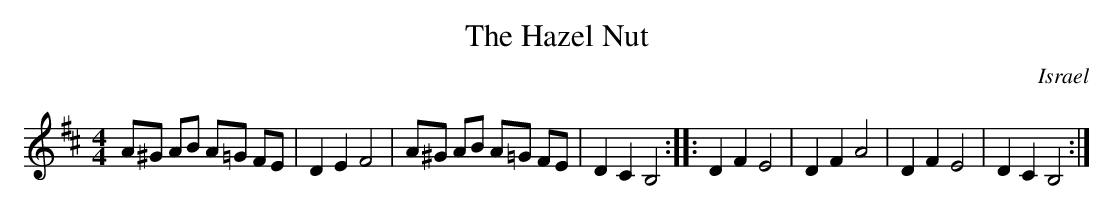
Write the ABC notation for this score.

X:1
T:Hazel Nut, The
O:Israel
M:4/4
K:D
A^G AB A=G FE|D2E2 F4|A^G AB A=G FE|D2C2 B,4::\
D2F2 E4|D2F2 A4|D2F2 E4|D2C2 B,4:|
